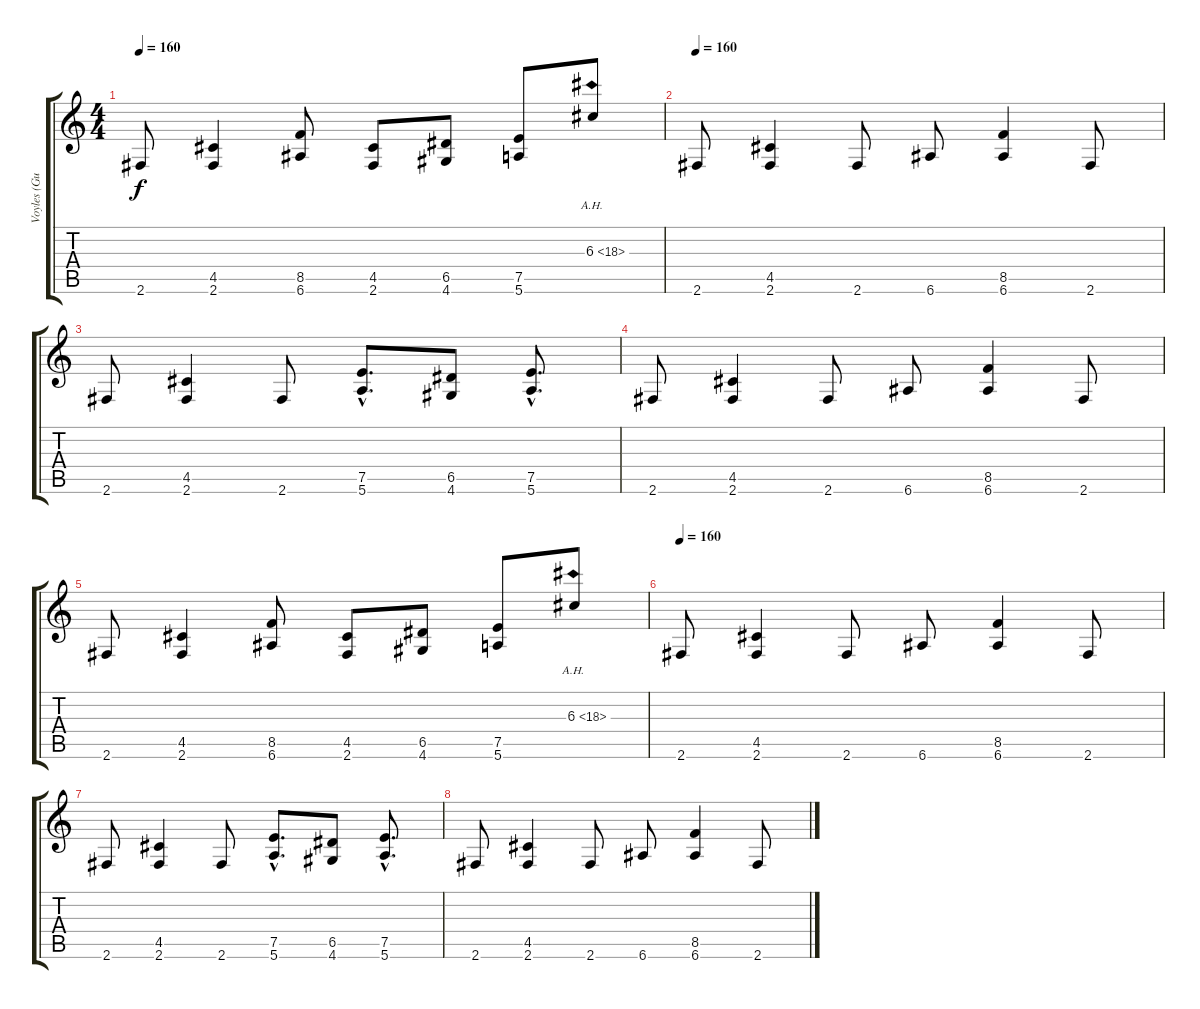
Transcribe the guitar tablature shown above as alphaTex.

\track ("Voyles (Guitar)" "Voyles (Gu") {instrument distortionguitar}
\staff {score tabs}
\tuning (E4 B3 G3 D3 A2 E2) {hide}
\ts (4 4)
\tempo 160
\clef g2
\ks c
2.6.8{dy f} (4.5 2.6).4 (8.5 6.6).8 (4.5 2.6).8 (6.5 4.6).8 (7.5 5.6).8 6.3{ah 12}.8 |
\tempo 160
2.6.8 (4.5 2.6).4 2.6.8 6.6.8 (8.5 6.6).4 2.6.8 |
2.6.8 (4.5 2.6).4 2.6.8 (7.5{hac} 5.6{hac}).8{d} (6.5 4.6).8 (7.5{hac} 5.6{hac}).8{d} |
2.6.8 (4.5 2.6).4 2.6.8 6.6.8 (8.5 6.6).4 2.6.8 |
2.6.8 (4.5 2.6).4 (8.5 6.6).8 (4.5 2.6).8 (6.5 4.6).8 (7.5 5.6).8 6.3{ah 12}.8 |
\tempo 160
2.6.8 (4.5 2.6).4 2.6.8 6.6.8 (8.5 6.6).4 2.6.8 |
2.6.8 (4.5 2.6).4 2.6.8 (7.5{hac} 5.6{hac}).8{d} (6.5 4.6).8 (7.5{hac} 5.6{hac}).8{d} |
2.6.8 (4.5 2.6).4 2.6.8 6.6.8 (8.5 6.6).4 2.6.8
